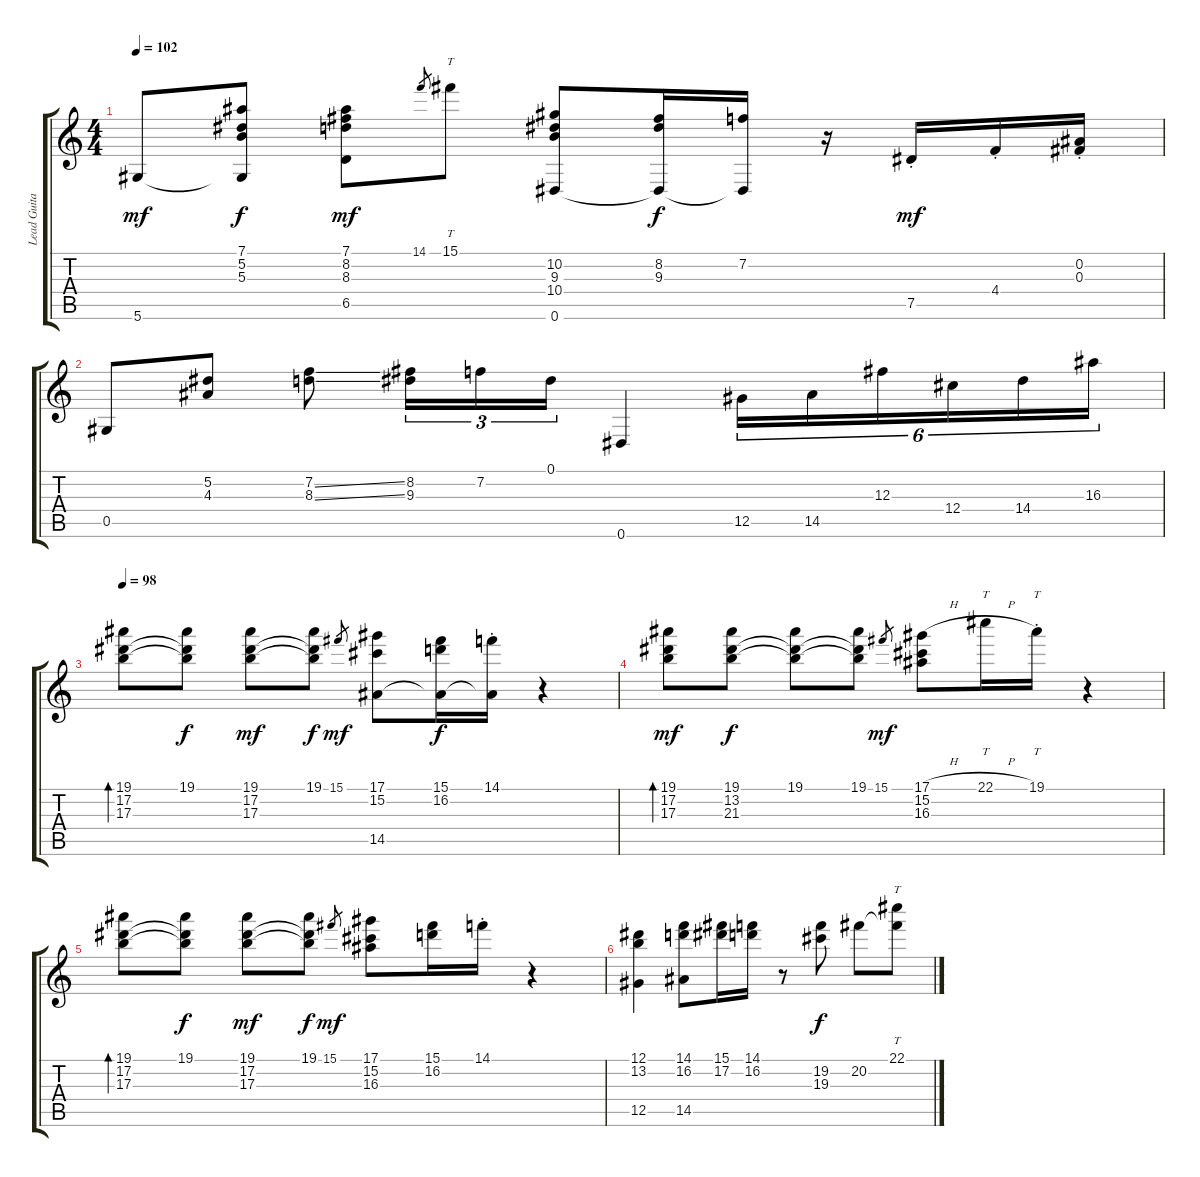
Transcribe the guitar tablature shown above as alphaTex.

\track ("Lead Guitar" "Lead Guita") {instrument electricguitarjazz}
\staff {score tabs}
\tuning (Eb4 Bb3 Gb3 Db3 Ab2 Eb2) {hide}
\ts (4 4)
\tempo 102
\clef g2
\ks c
5.6.8{dy mf} (7.1 5.2 5.3 5.6{t}).8{dy f} (7.1 8.2 8.3 6.5).8{dy mf} 14.1.8{gr} 15.1.8{tt} (10.2 9.3 10.4 0.6).8 (8.2 9.3 0.6{t}).16{dy f} (7.2 0.6{t}).16 r.16 7.5{st}.16{dy mf} 4.4{st}.16 (0.2{st} 0.3{st}).16 |
0.5.8 (5.2 4.3).8 (7.2{ss} 8.3{ss}).8 (8.2 9.3).16{tu (3 2)} 7.2.16{tu (3 2)} 0.1.16{tu (3 2)} 0.6.4 12.5.16{tu (6 4)} 14.5.16{tu (6 4)} 12.3.16{tu (6 4)} 12.4.16{tu (6 4)} 14.4.16{tu (6 4)} 16.3.16{tu (6 4)} |
\tempo 98
(19.1 17.2 17.3).8{bd 60} (19.1 17.2{t} 17.3{t}).8{dy f} (19.1 17.2 17.3).8{dy mf} (19.1 17.2{t} 17.3{t}).8{dy f} 15.1.8{gr dy mf} (17.1 15.2 14.5).8 (15.1 16.2 14.5{t}).16{dy f} (14.1{st} 14.5{t}).16 r.4 |
(19.1 17.2 17.3).8{bd 60 dy mf} (19.1 13.2 21.3).8{dy f} (19.1 13.2{t} 21.3{t}).8 (19.1 13.2{t} 21.3{t}).8 15.1.8{gr dy mf} (17.1{h} 15.2 16.3).8 22.1{h}.16{tt} 19.1{st}.16{tt} r.4 |
(19.1 17.2 17.3).8{bd 60} (19.1 17.2{t} 17.3{t}).8{dy f} (19.1 17.2 17.3).8{dy mf} (19.1 17.2{t} 17.3{t}).8{dy f} 15.1.8{gr dy mf} (17.1 15.2 16.3).8 (15.1 16.2).16 14.1{st}.16 r.4 |
(12.1 13.2 12.5).4 (14.1 16.2 14.5).8 (15.1 17.2).16 (14.1 16.2).16 r.8 (19.2 19.3).8{dy f} 20.2.8 (22.1 20.2{t}).8{tt}
